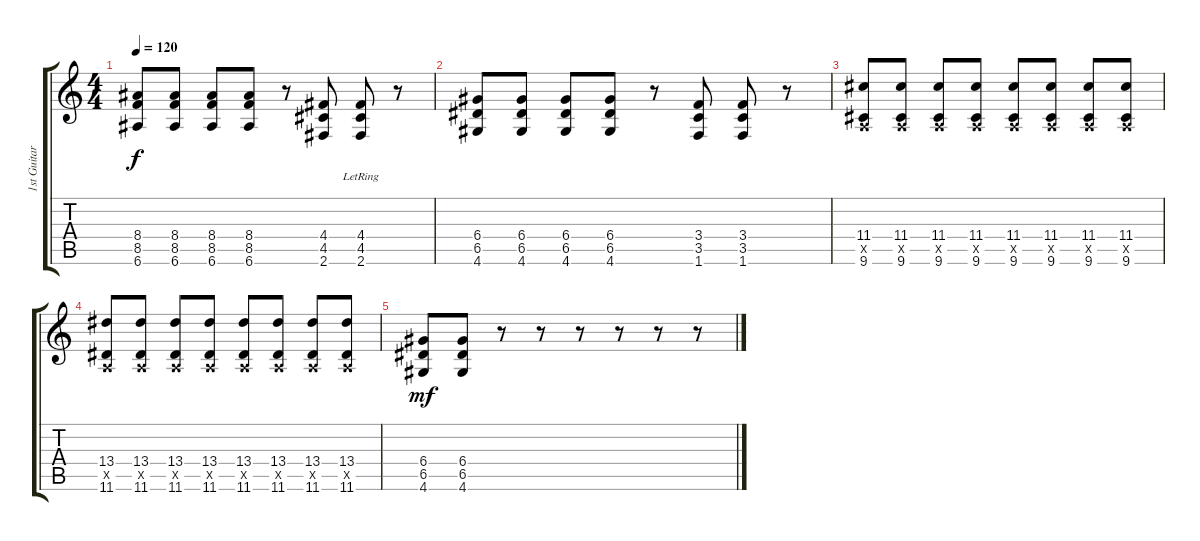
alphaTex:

\track ("1st Guitar" "1st Guitar") {instrument electricguitarclean}
\staff {score tabs}
\tuning (E4 B3 G3 D3 A2 E2) {hide}
\ts (4 4)
\tempo 120
\clef g2
\ks c
(8.4 8.5 6.6).8{dy f} (8.4 8.5 6.6).8 (8.4 8.5 6.6).8 (8.4 8.5 6.6).8 r.8 (4.4 4.5 2.6).8 (4.4{lr} 4.5{lr} 2.6{lr}).8 r.8 |
(6.4 6.5 4.6).8 (6.4 6.5 4.6).8 (6.4 6.5 4.6).8 (6.4 6.5 4.6).8 r.8 (3.4 3.5 1.6).8 (3.4 3.5 1.6).8 r.8 |
(11.4 0.5{x} 9.6).8 (11.4 0.5{x} 9.6).8 (11.4 0.5{x} 9.6).8 (11.4 0.5{x} 9.6).8 (11.4 0.5{x} 9.6).8 (11.4 0.5{x} 9.6).8 (11.4 0.5{x} 9.6).8 (11.4 0.5{x} 9.6).8 |
(13.4 0.5{x} 11.6).8 (13.4 0.5{x} 11.6).8 (13.4 0.5{x} 11.6).8 (13.4 0.5{x} 11.6).8 (13.4 0.5{x} 11.6).8 (13.4 0.5{x} 11.6).8 (13.4 0.5{x} 11.6).8 (13.4 0.5{x} 11.6).8 |
(6.4 6.5 4.6).8{dy mf} (6.4 6.5 4.6).8 r.8 r.8 r.8 r.8 r.8 r.8
